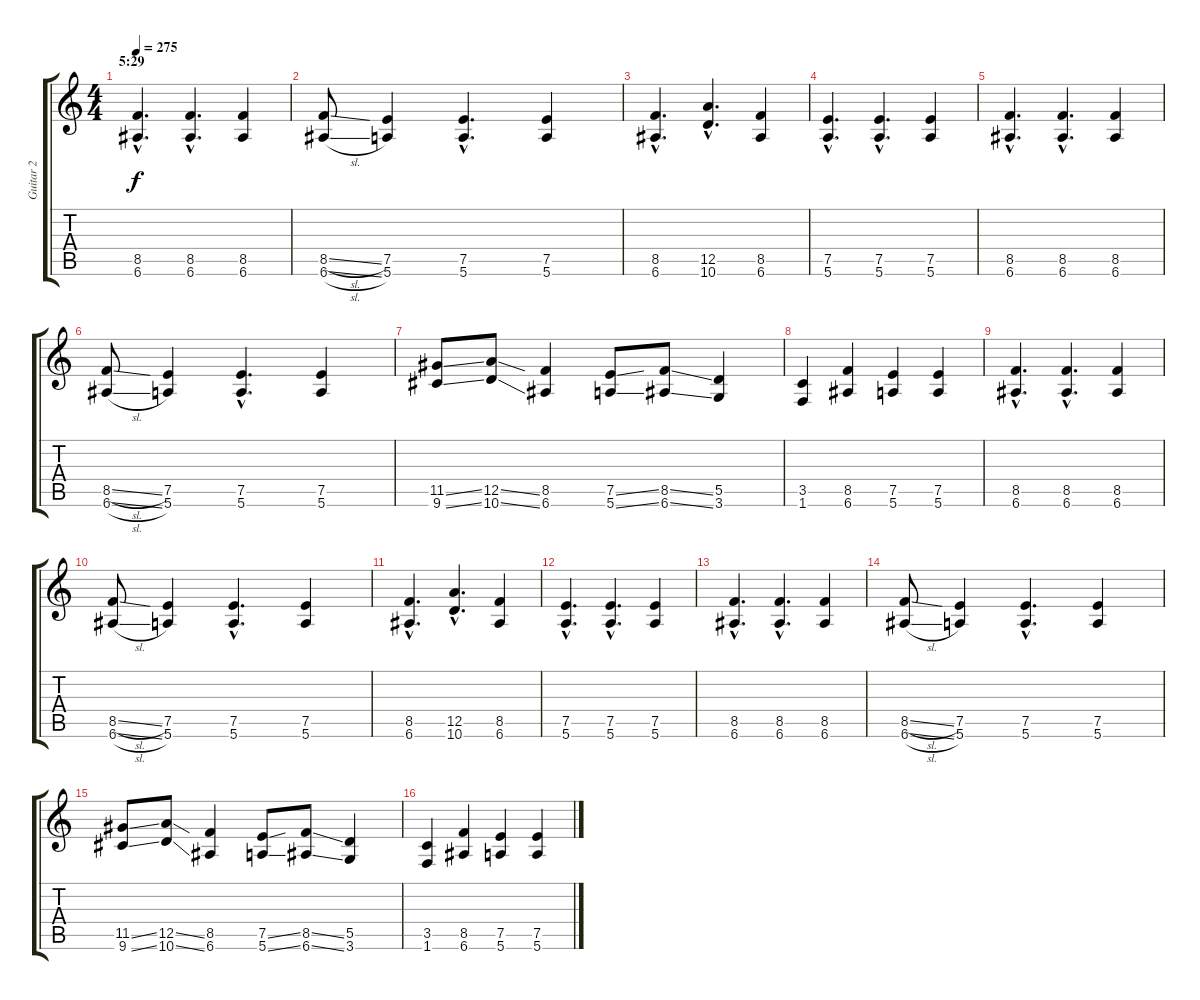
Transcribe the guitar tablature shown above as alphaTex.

\track ("Guitar 2" "Guitar 2") {instrument distortionguitar}
\staff {score tabs}
\tuning (E4 B3 G3 D3 A2 E2) {hide}
\ts (4 4)
\section ("" "5:29")
\tempo 275
\clef g2
\ks c
(8.5{hac} 6.6{hac}).4{d dy f} (8.5{hac} 6.6{hac}).4{d} (8.5 6.6).4 |
(8.5{sl} 6.6{sl}).8 (7.5 5.6).4 (7.5{hac} 5.6{hac}).4{d} (7.5 5.6).4 |
(8.5{hac} 6.6{hac}).4{d} (12.5{hac} 10.6{hac}).4{d} (8.5 6.6).4 |
(7.5{hac} 5.6{hac}).4{d} (7.5{hac} 5.6{hac}).4{d} (7.5 5.6).4 |
(8.5{hac} 6.6{hac}).4{d} (8.5{hac} 6.6{hac}).4{d} (8.5 6.6).4 |
(8.5{sl} 6.6{sl}).8 (7.5 5.6).4 (7.5{hac} 5.6{hac}).4{d} (7.5 5.6).4 |
(11.5{ss} 9.6{ss}).8 (12.5{ss} 10.6{ss}).8 (8.5 6.6).4 (7.5{ss} 5.6{ss}).8 (8.5{ss} 6.6{ss}).8 (5.5 3.6).4 |
(3.5 1.6).4 (8.5 6.6).4 (7.5 5.6).4 (7.5 5.6).4 |
(8.5{hac} 6.6{hac}).4{d} (8.5{hac} 6.6{hac}).4{d} (8.5 6.6).4 |
(8.5{sl} 6.6{sl}).8 (7.5 5.6).4 (7.5{hac} 5.6{hac}).4{d} (7.5 5.6).4 |
(8.5{hac} 6.6{hac}).4{d} (12.5{hac} 10.6{hac}).4{d} (8.5 6.6).4 |
(7.5{hac} 5.6{hac}).4{d} (7.5{hac} 5.6{hac}).4{d} (7.5 5.6).4 |
(8.5{hac} 6.6{hac}).4{d} (8.5{hac} 6.6{hac}).4{d} (8.5 6.6).4 |
(8.5{sl} 6.6{sl}).8 (7.5 5.6).4 (7.5{hac} 5.6{hac}).4{d} (7.5 5.6).4 |
(11.5{ss} 9.6{ss}).8 (12.5{ss} 10.6{ss}).8 (8.5 6.6).4 (7.5{ss} 5.6{ss}).8 (8.5{ss} 6.6{ss}).8 (5.5 3.6).4 |
(3.5 1.6).4 (8.5 6.6).4 (7.5 5.6).4 (7.5 5.6).4
